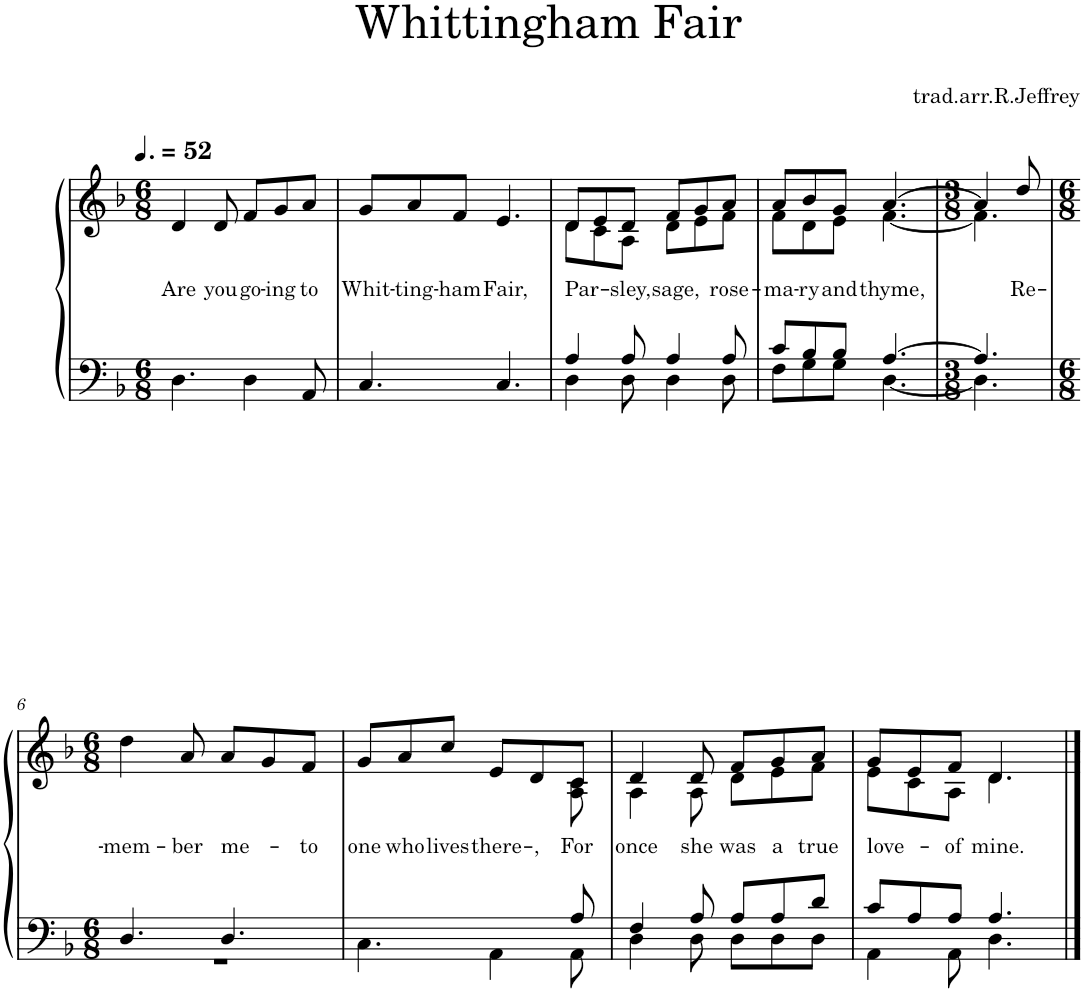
**kern	**kern	**text
*part1	*part1	*part1
*staff2	*staff1	*staff1
*I"Piano	*	*
*I'Pno.	*	*
*clefF4	*clefG2	*
*k[b-]	*k[b-]	*
*M6/8	*M6/8	*
*MM78	*MM78	*
=1	=1	=1
!	!	!LO:LY:b
4.D\	4d/	Are
!	!	!LO:LY:b
.	8d/	you
!	!	!LO:LY:b
4D\	8f/L	go-
!	!	!LO:LY:b
.	8g/	-ing
!	!	!LO:LY:b
8AA/	8a/J	to
=2	=2	=2
!	!	!LO:LY:b
4.C/	8g/L	Whit-
!	!	!LO:LY:b
.	8a/	-ting-
!	!	!LO:LY:b
.	8f/J	-ham
!	!	!LO:LY:b
4.C/	4.e/	Fair,
=3	=3	=3
*^	*	*
!	!	!	!LO:LY:b
*	*	*^	*
4A/	4D\	8d/L	8d\L	Par-
.	.	8e/	8c\	.
!	!	!	!	!LO:LY:b
8A/	8D\	8d/J	8A\J	-sley,
!	!	!	!	!LO:LY:b
4A/	4D\	8f/L	8d\L	sage,
.	.	8g/	8e\	.
!	!	!	!	!LO:LY:b
8A/	8D\	8a/J	8f\J	rose-
=4	=4	=4	=4	=4
!	!	!	!	!LO:LY:b
8c/L	8F\L	8a/L	8f\L	-ma-
!	!	!	!	!LO:LY:b
8B-/	8G\	8b-/	8d\	-ry
!	!	!	!	!LO:LY:b
8B-/J	8G\J	8g/J	8e\J	and
!	!	!	!	!LO:LY:b
[4.A/	[4.D\	[4.a/	[4.f\	thyme,
=5	=5	=5	=5	=5
*M3/8	*	*M3/8	*	*
4.A/]	4.D\]	4a/]	4.f\]	.
!	!	!	!	!LO:LY:b
.	.	8dd/	.	Re-
*	*	*v	*v	*
!!LO:LB:g=z
=6	=6	=6	=6
*M6/8	*	*M6/8	*
!	!	!	!LO:LY:b
4.D/	2.r	4dd\	-mem-
!	!	!	!LO:LY:b
.	.	8a/	-ber
!	!	!	!LO:LY:b
4.D/	.	8a/L	me-
.	.	8g/	.
!	!	!	!LO:LY:b
.	.	8f/J	to
=7	=7	=7	=7
!	!	!	!LO:LY:b
*	*	*^	*
4.ryy	4.C\	8g/L	4.ryy	one
!	!	!	!	!LO:LY:b
.	.	8a/	.	who
!	!	!	!	!LO:LY:b
.	.	8cc/J	.	lives
!	!	!	!	!LO:LY:b
4ryy	4AA\	8e/L	4ryy	there-
!	!	!	!	!LO:LY:b
.	.	8d/	.	-,
!	!	!	!	!LO:LY:b
8A/	8AA\	8c/J	8A\ 8c\	For
=8	=8	=8	=8	=8
!	!	!	!	!LO:LY:b
4F/	4D\	4d/	4A\	once
!	!	!	!	!LO:LY:b
8A/	8D\	8d/	8A\	she
!	!	!	!	!LO:LY:b
8A/L	8D\L	8f/L	8d\L	was
!	!	!	!	!LO:LY:b
8A/	8D\	8g/	8e\	a
!	!	!	!	!LO:LY:b
8d/J	8D\J	8a/J	8f\J	true
=9	=9	=9	=9	=9
!	!	!	!	!LO:LY:b
8c/L	4AA\	8g/L	8e\L	love-
8A/	.	8e/	8c\	.
!	!	!	!	!LO:LY:b
8A/J	8AA\	8f/J	8A\J	-of
!	!	!	!	!LO:LY:b
4.A/	4.D\	4.d/	4.d\	mine.
*v	*v	*	*	*
*	*v	*v	*
==	==	==
*-	*-	*-
